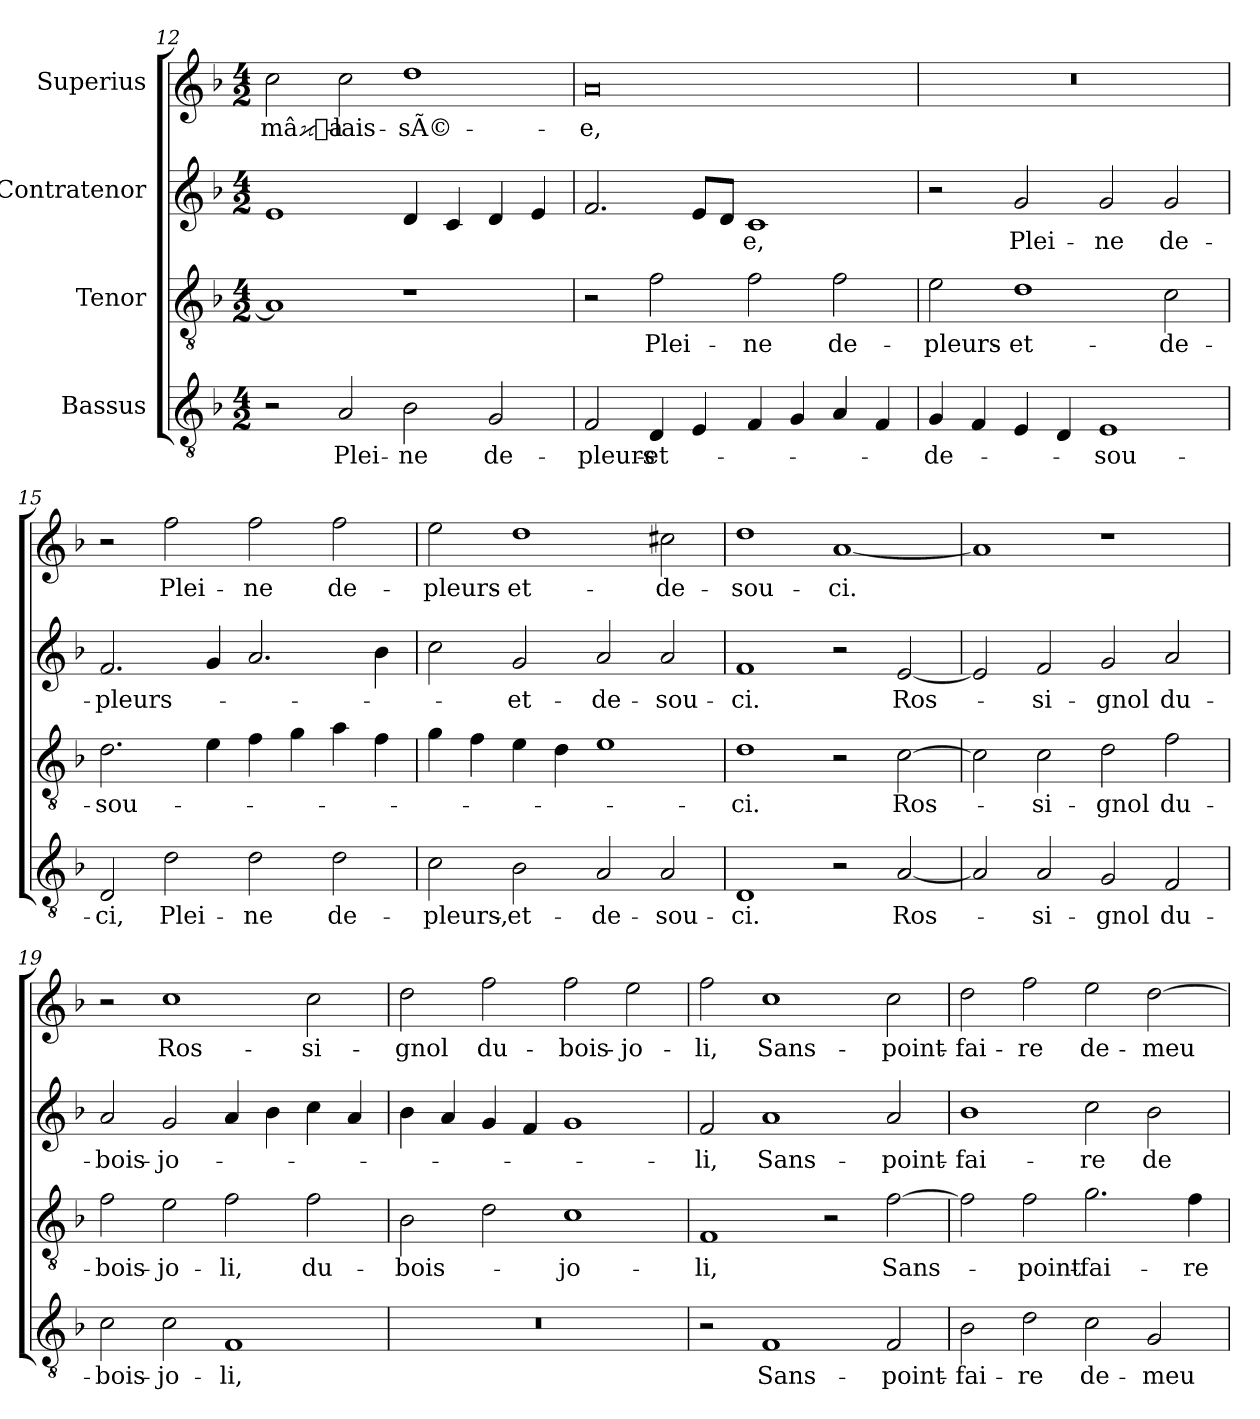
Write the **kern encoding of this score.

**kern	**text	**kern	**text	**kern	**text	**kern	**text
*part4	*part4	*part3	*part3	*part2	*part2	*part1	*part1
*staff4	*staff4	*staff3	*staff3	*staff2	*staff2	*staff1	*staff1
*I"Bassus	*	*I"Tenor	*	*I"Contratenor	*	*I"Superius	*
*clefGv2	*	*clefGv2	*	*clefG2	*	*clefG2	*
*k[b-]	*	*k[b-]	*	*k[b-]	*	*k[b-]	*
*M4/2	*	*M4/2	*	*M4/2	*	*M4/2	*
=12	=12	=12	=12	=12	=12	=12	=12
2r	.	1A/]	.	1e/	.	2cc\	mâa-
2A/	Plei-	.	.	.	.	2cc\	lais-
2B-\	-ne	1r	.	4d/	.	1dd\	-sÃ©-
.	.	.	.	4c/	.	.	.
2G/	de-	.	.	4d/	.	.	.
.	.	.	.	4e/	.	.	.
=13	=13	=13	=13	=13	=13	=13	=13
2F/	pleurs-	2r	.	2.f/	.	0a/	-e,
4D/	et-	2f\	Plei-	.	.	.	.
4E/	.	.	.	8e/L	.	.	.
.	.	.	.	8d/J	.	.	.
4F/	.	2f\	-ne	1c/	-e,	.	.
4G/	.	.	.	.	.	.	.
4A/	.	2f\	de-	.	.	.	.
4F/	.	.	.	.	.	.	.
=14	=14	=14	=14	=14	=14	=14	=14
4G/	de-	2e\	pleurs-	2r	.	0r	.
4F/	.	.	.	.	.	.	.
4E/	.	1d\	et-	2g/	Plei-	.	.
4D/	.	.	.	.	.	.	.
1E/	sou-	.	.	2g/	-ne	.	.
.	.	2c\	de-	2g/	de-	.	.
=15	=15	=15	=15	=15	=15	=15	=15
2D/	-ci,	2.d\	sou-	2.f/	pleurs-	2r	.
2d\	Plei-	.	.	.	.	2ff\	Plei-
.	.	4e\	.	4g/	.	.	.
2d\	-ne	4f\	.	2.a/	.	2ff\	-ne
.	.	4g\	.	.	.	.	.
2d\	de-	4a\	.	.	.	2ff\	de-
.	.	4f\	.	4b-\	.	.	.
=16	=16	=16	=16	=16	=16	=16	=16
2c\	pleurs,-	4g\	.	2cc\	.	2ee\	pleurs-
.	.	4f\	.	.	.	.	.
2B-\	et-	4e\	.	2g/	et-	1dd\	et-
.	.	4d\	.	.	.	.	.
2A/	de-	1e\	.	2a/	de-	.	.
2A/	sou-	.	.	2a/	sou-	2cc#X\	de-
=17	=17	=17	=17	=17	=17	=17	=17
1D/	-ci.	1d\	-ci.	1f/	-ci.	1dd\	sou-
2r	.	2r	.	2r	.	[1a/	-ci.
[2A/	Ros-	[2c\	Ros-	[2e/	Ros-	.	.
=18	=18	=18	=18	=18	=18	=18	=18
2A/]	.	2c\]	.	2e/]	.	1a/]	.
2A/	-si-	2c\	-si-	2f/	-si-	.	.
2G/	-gnol	2d\	-gnol	2g/	-gnol	1r	.
2F/	du-	2f\	du-	2a/	du-	.	.
=19	=19	=19	=19	=19	=19	=19	=19
2c\	bois-	2f\	bois-	2a/	bois-	2r	.
2c\	jo-	2e\	jo-	2g/	jo-	1cc\	Ros-
1F/	-li,	2f\	-li,	4a/	.	.	.
.	.	.	.	4b-\	.	.	.
.	.	2f\	du-	4cc\	.	2cc\	-si-
.	.	.	.	4a/	.	.	.
=20	=20	=20	=20	=20	=20	=20	=20
0r	.	2B-\	bois-	4b-\	.	2dd\	-gnol
.	.	.	.	4a/	.	.	.
.	.	2d\	.	4g/	.	2ff\	du-
.	.	.	.	4f/	.	.	.
.	.	1c\	jo-	1g/	.	2ff\	bois-
.	.	.	.	.	.	2ee\	jo-
=21	=21	=21	=21	=21	=21	=21	=21
2r	.	1F/	-li,	2f/	-li,	2ff\	-li,
1F/	Sans-	.	.	1a/	Sans-	1cc\	Sans-
.	.	2r	.	.	.	.	.
2F/	point-	[2f\	Sans-	2a/	point-	2cc\	point-
=22	=22	=22	=22	=22	=22	=22	=22
2B-\	fai-	2f\]	.	1b-\	fai-	2dd\	fai-
2d\	-re	2f\	point-	.	.	2ff\	-re
2c\	de-	2.g\	fai-	2cc\	-re	2ee\	de-
2G/	-meu-	.	.	2b-\	de-	[2dd\	-meu-
.	.	4f\	-re	.	.	.	.
=	=	=	=	=	=	=	=
*-	*-	*-	*-	*-	*-	*-	*-
